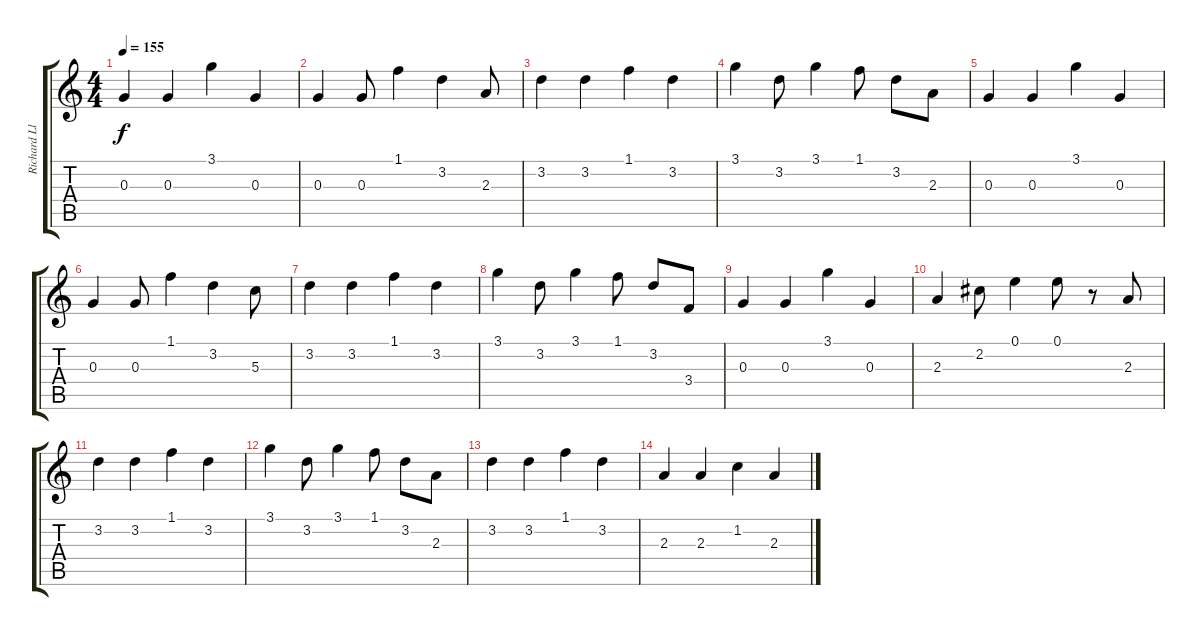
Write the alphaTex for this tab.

\track ("Richard Lloyd" "Richard Ll") {instrument electricguitarclean}
\staff {score tabs}
\tuning (E4 B3 G3 D3 A2 E2) {hide}
\ts (4 4)
\tempo 155
\clef g2
\ks c
0.3.4{dy f} 0.3.4 3.1.4 0.3.4 |
0.3.4 0.3.8 1.1.4 3.2.4 2.3.8 |
3.2.4 3.2.4 1.1.4 3.2.4 |
3.1.4 3.2.8 3.1.4 1.1.8 3.2.8 2.3.8 |
0.3.4 0.3.4 3.1.4 0.3.4 |
0.3.4 0.3.8 1.1.4 3.2.4 5.3.8 |
3.2.4 3.2.4 1.1.4 3.2.4 |
3.1.4 3.2.8 3.1.4 1.1.8 3.2.8 3.4.8 |
0.3.4 0.3.4 3.1.4 0.3.4 |
2.3.4 2.2.8 0.1.4 0.1.8 r.8 2.3.8 |
3.2.4 3.2.4 1.1.4 3.2.4 |
3.1.4 3.2.8 3.1.4 1.1.8 3.2.8 2.3.8 |
3.2.4 3.2.4 1.1.4 3.2.4 |
2.3.4 2.3.4 1.2.4 2.3.4
